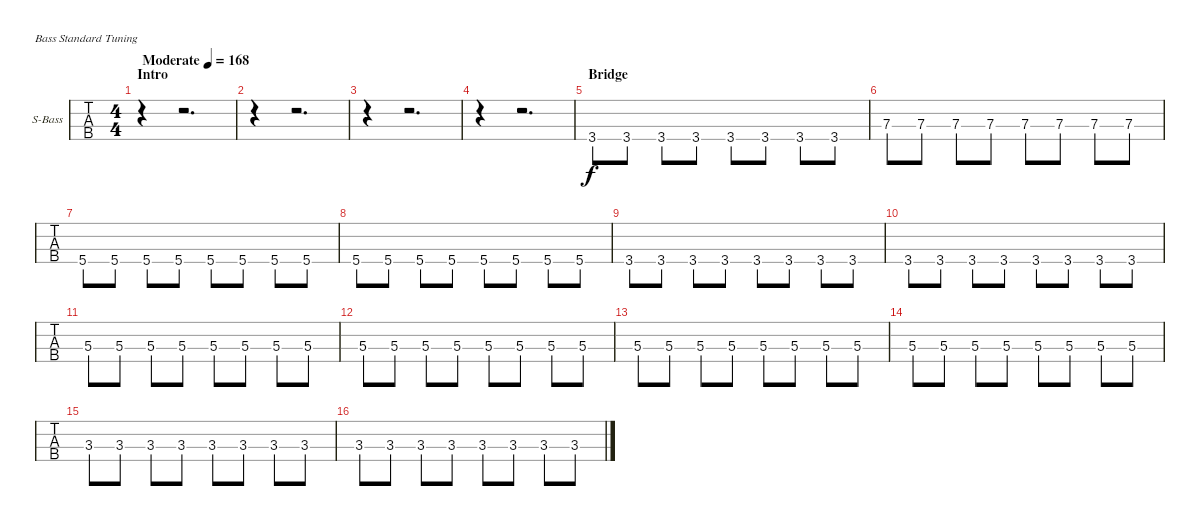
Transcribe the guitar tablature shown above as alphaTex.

\bracketExtendMode groupsimilarinstruments
\firstSystemTrackNameOrientation horizontal
\otherSystemsTrackNameOrientation horizontal
\track ("Nikolai" "S-Bass") {instrument synthbass2}
\staff {tabs}
\tuning (G2 D2 A1 E1)
\ts (4 4)
\beaming (8 2 2 2 2)
\section ("" "Intro")
\tempo (168 "Moderate")
\clef f4
\ks c
r.4{dy f instrument synthbass2} r.2{d} |
r.4 r.2{d} |
r.4 r.2{d} |
r.4 r.2{d} |
\section ("" "Bridge")
3.4.8 3.4.8 3.4.8 3.4.8 3.4.8 3.4.8 3.4.8 3.4.8 |
7.3.8 7.3.8 7.3.8 7.3.8 7.3.8 7.3.8 7.3.8 7.3.8 |
5.4.8 5.4.8 5.4.8 5.4.8 5.4.8 5.4.8 5.4.8 5.4.8 |
5.4.8 5.4.8 5.4.8 5.4.8 5.4.8 5.4.8 5.4.8 5.4.8 |
3.4.8 3.4.8 3.4.8 3.4.8 3.4.8 3.4.8 3.4.8 3.4.8 |
3.4.8 3.4.8 3.4.8 3.4.8 3.4.8 3.4.8 3.4.8 3.4.8 |
5.3.8 5.3.8 5.3.8 5.3.8 5.3.8 5.3.8 5.3.8 5.3.8 |
5.3.8 5.3.8 5.3.8 5.3.8 5.3.8 5.3.8 5.3.8 5.3.8 |
5.3.8 5.3.8 5.3.8 5.3.8 5.3.8 5.3.8 5.3.8 5.3.8 |
5.3.8 5.3.8 5.3.8 5.3.8 5.3.8 5.3.8 5.3.8 5.3.8 |
3.3.8 3.3.8 3.3.8 3.3.8 3.3.8 3.3.8 3.3.8 3.3.8 |
3.3.8 3.3.8 3.3.8 3.3.8 3.3.8 3.3.8 3.3.8 3.3.8
